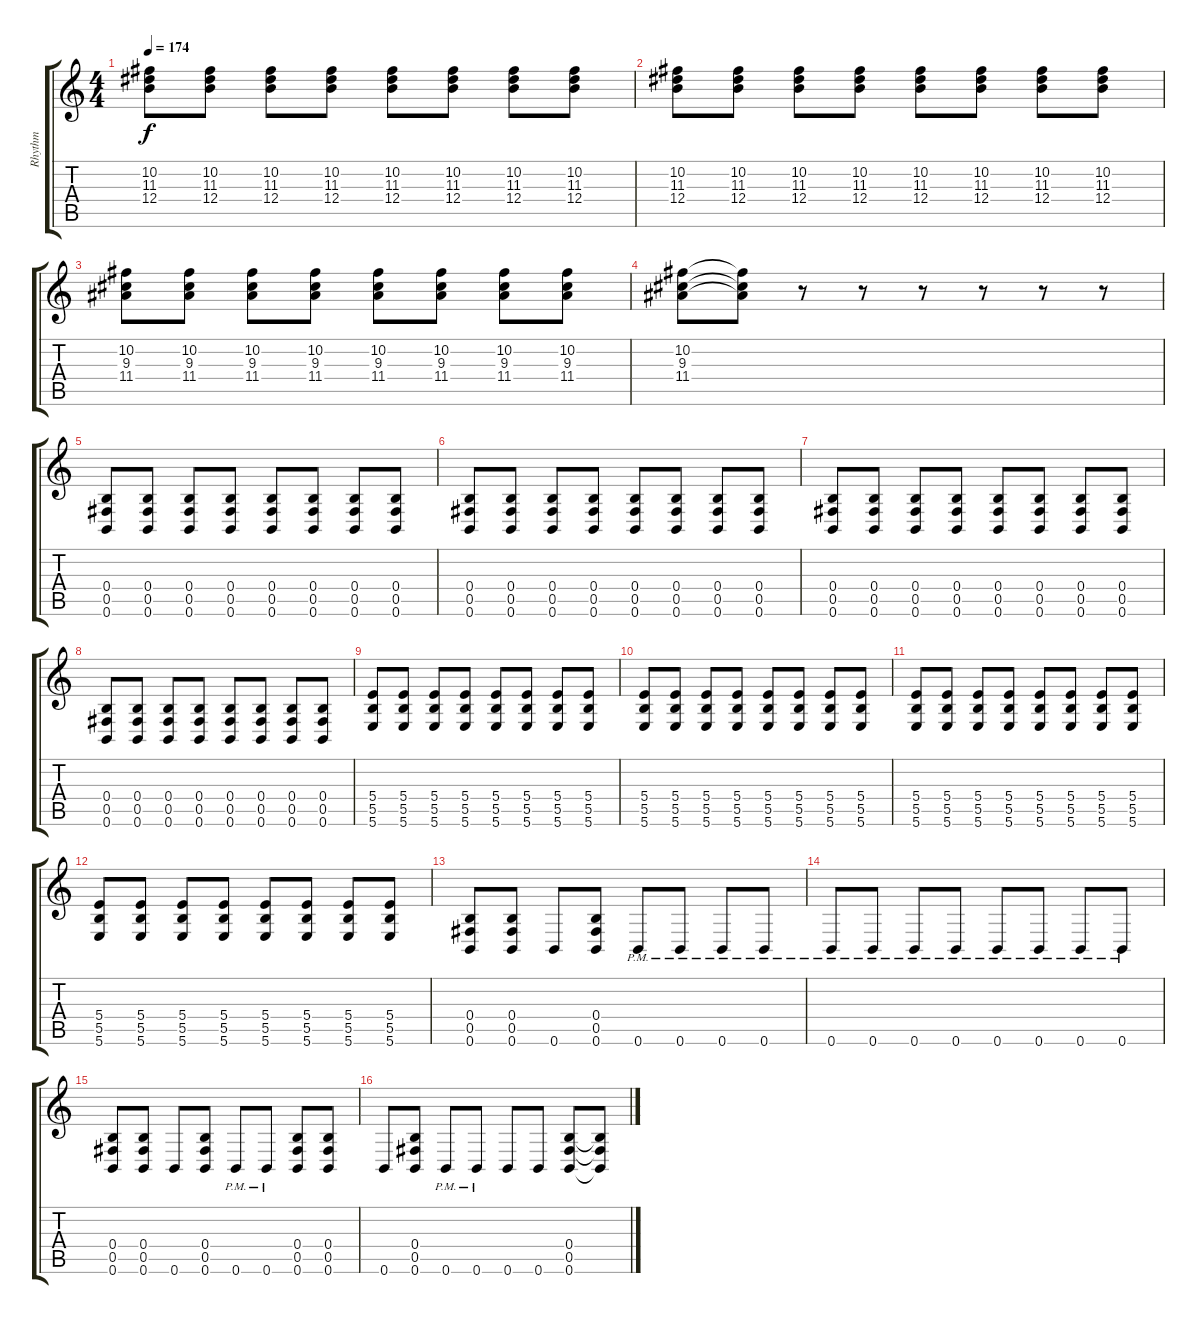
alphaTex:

\track ("Rhythm" "Rhythm") {instrument distortionguitar}
\staff {score tabs}
\tuning (Db4 Ab3 E3 B2 Gb2 B1) {hide}
\ts (4 4)
\tempo 174
\clef g2
\ks c
(10.2 11.3 12.4).8{dy f} (10.2 11.3 12.4).8 (10.2 11.3 12.4).8 (10.2 11.3 12.4).8 (10.2 11.3 12.4).8 (10.2 11.3 12.4).8 (10.2 11.3 12.4).8 (10.2 11.3 12.4).8 |
(10.2 11.3 12.4).8 (10.2 11.3 12.4).8 (10.2 11.3 12.4).8 (10.2 11.3 12.4).8 (10.2 11.3 12.4).8 (10.2 11.3 12.4).8 (10.2 11.3 12.4).8 (10.2 11.3 12.4).8 |
(10.2 9.3 11.4).8 (10.2 9.3 11.4).8 (10.2 9.3 11.4).8 (10.2 9.3 11.4).8 (10.2 9.3 11.4).8 (10.2 9.3 11.4).8 (10.2 9.3 11.4).8 (10.2 9.3 11.4).8 |
(10.2 9.3 11.4).8 (10.2{t} 9.3{t} 11.4{t}).8 r.8 r.8 r.8 r.8 r.8 r.8 |
(0.4 0.5 0.6).8 (0.4 0.5 0.6).8 (0.4 0.5 0.6).8 (0.4 0.5 0.6).8 (0.4 0.5 0.6).8 (0.4 0.5 0.6).8 (0.4 0.5 0.6).8 (0.4 0.5 0.6).8 |
(0.4 0.5 0.6).8 (0.4 0.5 0.6).8 (0.4 0.5 0.6).8 (0.4 0.5 0.6).8 (0.4 0.5 0.6).8 (0.4 0.5 0.6).8 (0.4 0.5 0.6).8 (0.4 0.5 0.6).8 |
(0.4 0.5 0.6).8 (0.4 0.5 0.6).8 (0.4 0.5 0.6).8 (0.4 0.5 0.6).8 (0.4 0.5 0.6).8 (0.4 0.5 0.6).8 (0.4 0.5 0.6).8 (0.4 0.5 0.6).8 |
(0.4 0.5 0.6).8 (0.4 0.5 0.6).8 (0.4 0.5 0.6).8 (0.4 0.5 0.6).8 (0.4 0.5 0.6).8 (0.4 0.5 0.6).8 (0.4 0.5 0.6).8 (0.4 0.5 0.6).8 |
(5.4 5.5 5.6).8 (5.4 5.5 5.6).8 (5.4 5.5 5.6).8 (5.4 5.5 5.6).8 (5.4 5.5 5.6).8 (5.4 5.5 5.6).8 (5.4 5.5 5.6).8 (5.4 5.5 5.6).8 |
(5.4 5.5 5.6).8 (5.4 5.5 5.6).8 (5.4 5.5 5.6).8 (5.4 5.5 5.6).8 (5.4 5.5 5.6).8 (5.4 5.5 5.6).8 (5.4 5.5 5.6).8 (5.4 5.5 5.6).8 |
(5.4 5.5 5.6).8 (5.4 5.5 5.6).8 (5.4 5.5 5.6).8 (5.4 5.5 5.6).8 (5.4 5.5 5.6).8 (5.4 5.5 5.6).8 (5.4 5.5 5.6).8 (5.4 5.5 5.6).8 |
(5.4 5.5 5.6).8 (5.4 5.5 5.6).8 (5.4 5.5 5.6).8 (5.4 5.5 5.6).8 (5.4 5.5 5.6).8 (5.4 5.5 5.6).8 (5.4 5.5 5.6).8 (5.4 5.5 5.6).8 |
(0.4 0.5 0.6).8 (0.4 0.5 0.6).8 0.6.8 (0.4 0.5 0.6).8 0.6{pm}.8 0.6{pm}.8 0.6{pm}.8 0.6{pm}.8 |
0.6{pm}.8 0.6{pm}.8 0.6{pm}.8 0.6{pm}.8 0.6{pm}.8 0.6{pm}.8 0.6{pm}.8 0.6{pm}.8 |
(0.4 0.5 0.6).8 (0.4 0.5 0.6).8 0.6.8 (0.4 0.5 0.6).8 0.6{pm}.8 0.6{pm}.8 (0.4 0.5 0.6).8 (0.4 0.5 0.6).8 |
0.6.8 (0.4 0.5 0.6).8 0.6{pm}.8 0.6{pm}.8 0.6.8 0.6.8 (0.4 0.5 0.6).8 (0.4{t} 0.5{t} 0.6{t}).8
